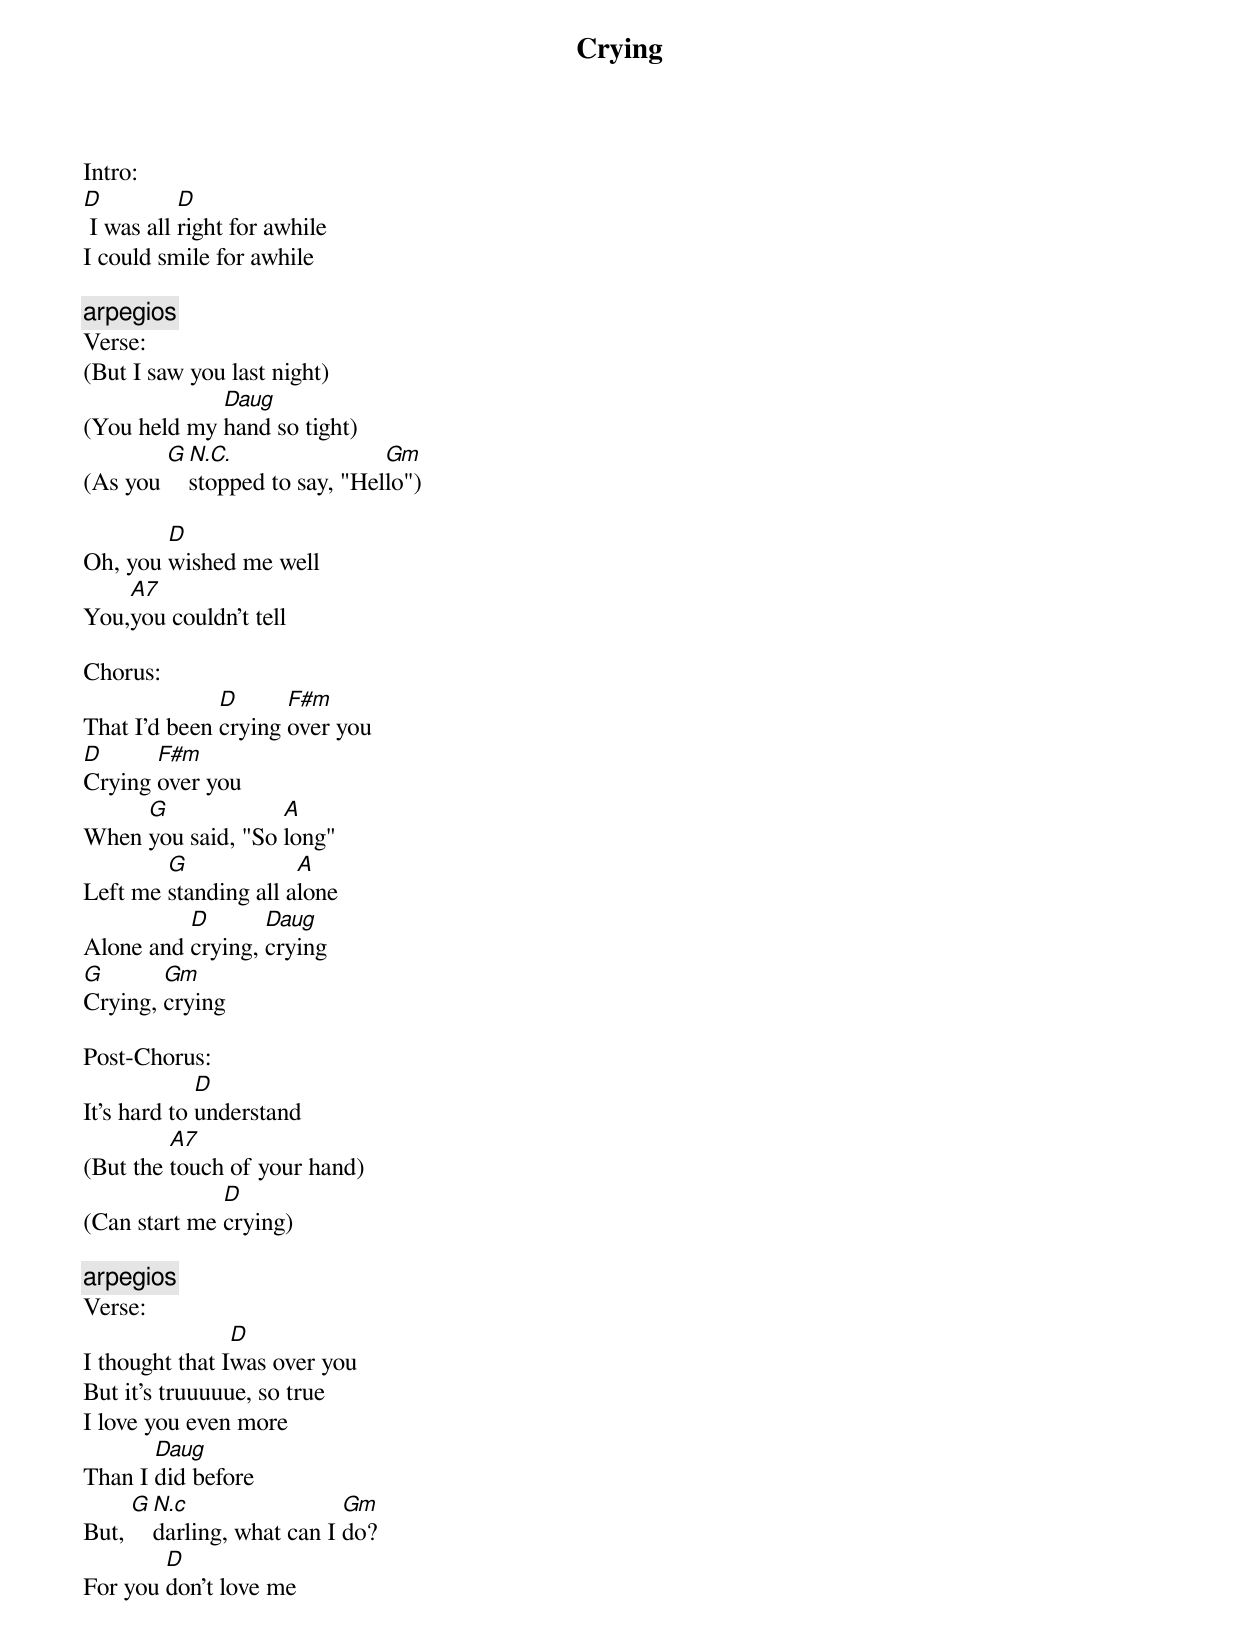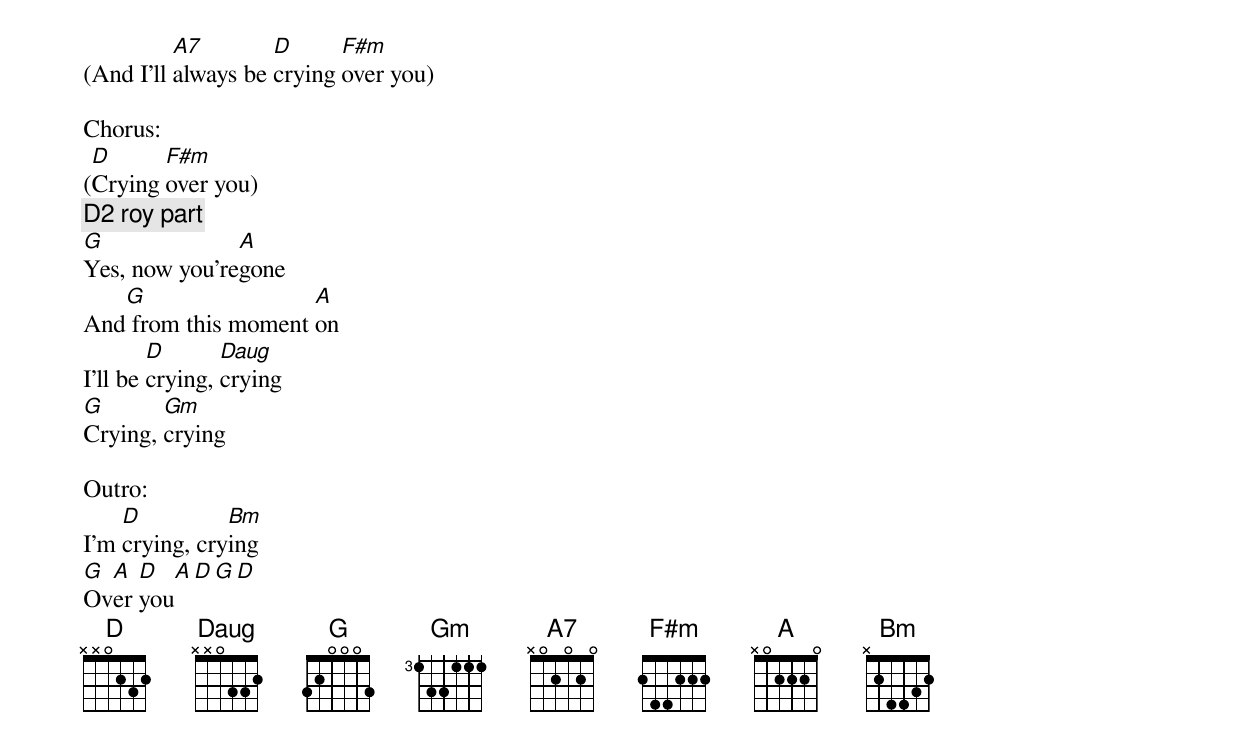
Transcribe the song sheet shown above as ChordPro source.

{title:Crying}
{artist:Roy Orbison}
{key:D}
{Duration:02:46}
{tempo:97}
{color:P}

Intro:
[D] I was all [D]right for awhile
I could smile for awhile

{c: arpegios}
Verse:
(But I saw you last night)
(You held my [Daug]hand so tight)
(As you [G][N.C.]stopped to say, "Hel[Gm]lo")

Oh, you [D]wished me well
You,[A7]you couldn't tell

Chorus:
That I'd been [D]crying [F#m]over you
[D]Crying [F#m]over you
When [G]you said, "So [A]long"
Left me [G]standing all a[A]lone
Alone and [D]crying, [Daug]crying
[G]Crying, [Gm]crying

Post-Chorus:
It's hard to [D]understand
(But the [A7]touch of your hand)
(Can start me [D]crying)

{c: arpegios}
Verse:
I thought that I[D]was over you
But it's truuuuue, so true
I love you even more
Than I [Daug]did before
But, [G][N.c]darling, what can I [Gm]do?
For you [D]don't love me

(And I'll [A7]always be [D]crying [F#m]over you)

Chorus:
([D]Crying [F#m]over you)
{c: D2 roy part}
[G]Yes, now you're[A]gone
And[G] from this moment [A]on
I'll be [D]crying, [Daug]crying
[G]Crying, [Gm]crying

Outro:
I'm [D]crying, cry[Bm]ing
[G]Ov[A]er [D]you[A][D][G][D]
